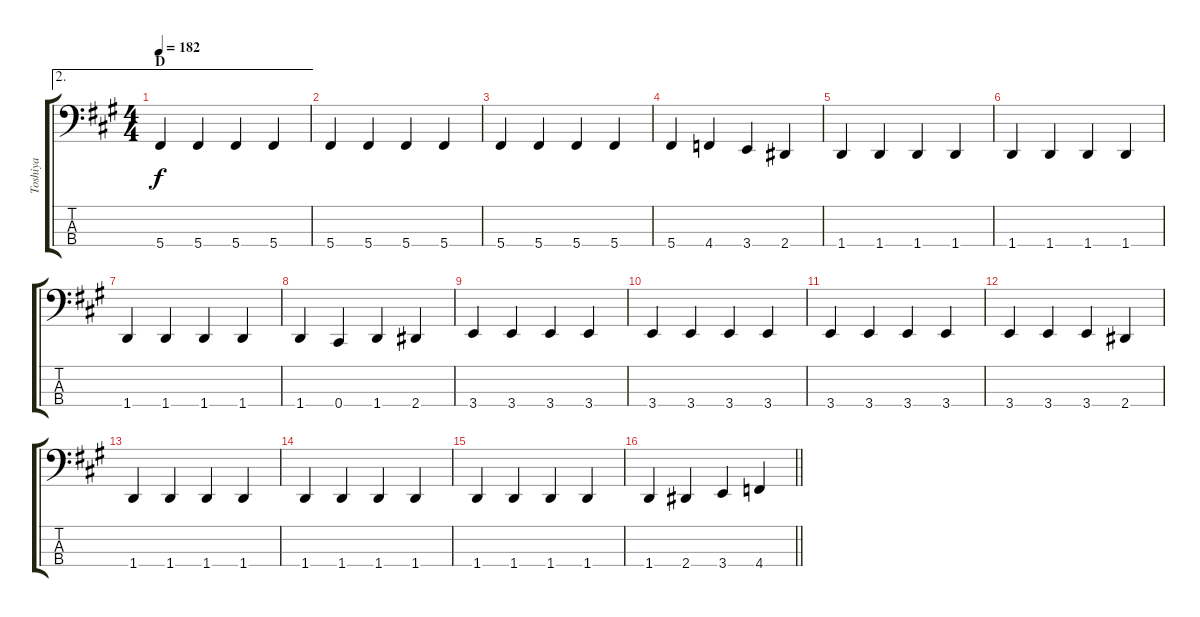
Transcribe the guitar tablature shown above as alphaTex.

\track ("Toshiya" "Toshiya") {instrument slapbass1}
\staff {score tabs}
\tuning (E2 B1 Gb1 Db1) {hide}
\ae 2
\ts (4 4)
\section ("" "D")
\tempo 182
\clef f4
\ks a
5.4.4{dy f instrument electricbassfinger} 5.4.4 5.4.4 5.4.4 |
5.4.4 5.4.4 5.4.4 5.4.4 |
5.4.4 5.4.4 5.4.4 5.4.4 |
5.4.4 4.4.4 3.4.4 2.4.4 |
1.4.4 1.4.4 1.4.4 1.4.4 |
1.4.4 1.4.4 1.4.4 1.4.4 |
1.4.4 1.4.4 1.4.4 1.4.4 |
1.4.4 0.4.4 1.4.4 2.4.4 |
3.4.4 3.4.4 3.4.4 3.4.4 |
3.4.4 3.4.4 3.4.4 3.4.4 |
3.4.4 3.4.4 3.4.4 3.4.4 |
3.4.4 3.4.4 3.4.4 2.4.4 |
1.4.4 1.4.4 1.4.4 1.4.4 |
1.4.4 1.4.4 1.4.4 1.4.4 |
1.4.4 1.4.4 1.4.4 1.4.4 |
\barLineRight lightlight
1.4.4 2.4.4 3.4.4 4.4.4
